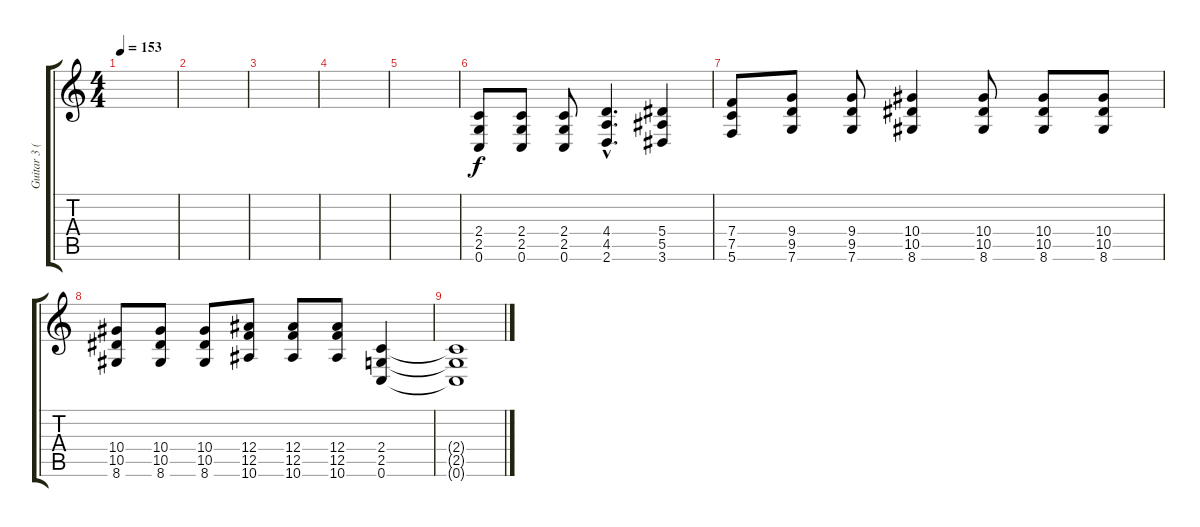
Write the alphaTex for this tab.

\track ("Guitar 3 (Rhytm)" "Guitar 3 (") {instrument distortionguitar}
\staff {score tabs}
\tuning (C4 G3 Eb3 Bb2 F2 C2) {hide}
\ts (4 4)
\tempo 153
\clef g2
\ks c
|
|
|
|
|
(2.4 2.5 0.6).8 (2.4 2.5 0.6).8 (2.4 2.5 0.6).8 (4.4{hac} 4.5{hac} 2.6{hac}).4{d} (5.4 5.5 3.6).4 |
(7.4 7.5 5.6).8 (9.4 9.5 7.6).8 (9.4 9.5 7.6).8 (10.4 10.5 8.6).4 (10.4 10.5 8.6).8 (10.4 10.5 8.6).8 (10.4 10.5 8.6).8 |
(10.4 10.5 8.6).8 (10.4 10.5 8.6).8 (10.4 10.5 8.6).8 (12.4 12.5 10.6).8 (12.4 12.5 10.6).8 (12.4 12.5 10.6).8 (2.4 2.5 0.6).4 |
(2.4{t} 2.5{t} 0.6{t}).1{dy f}
